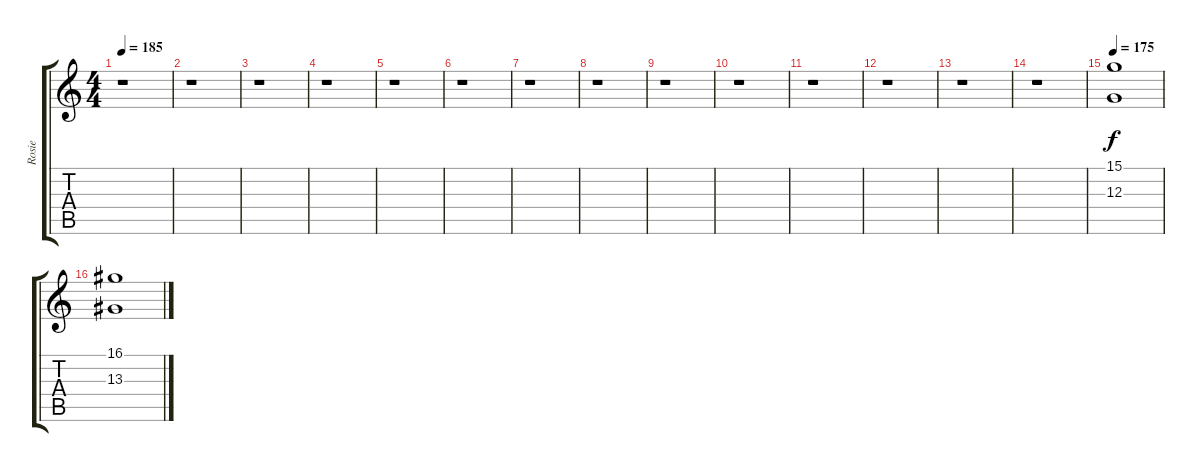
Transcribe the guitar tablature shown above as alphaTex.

\track ("Rosie" "Rosie") {instrument pad4choir}
\staff {score tabs}
\tuning (E4 B3 G3 D3 A2 D2) {hide}
\ts (4 4)
\tempo 185
\clef g2
\ks c
r.1{dy f} |
r.1 |
r.1 |
r.1 |
r.1 |
r.1 |
r.1 |
r.1 |
r.1 |
r.1 |
r.1 |
r.1 |
r.1 |
r.1 |
\tempo 175
(15.1 12.3).1 |
(16.1 13.3).1
